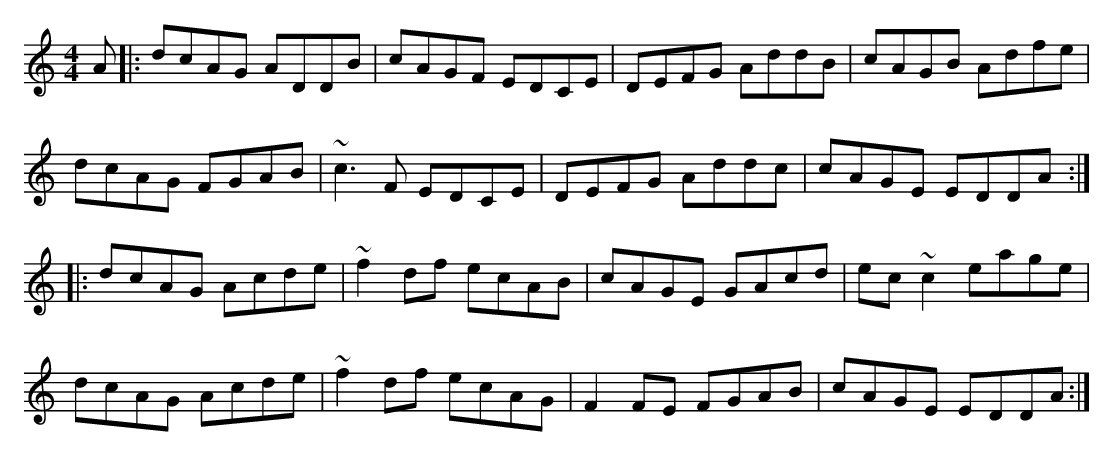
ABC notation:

X:1
M:4/4
K:Ddor
A|:dcAG ADDB|cAGF EDCE|DEFG AddB|cAGB Adfe|
dcAG FGAB|~c3F EDCE|DEFG Addc|cAGE EDDA:|
|:dcAG Acde|~f2df ecAB|cAGE GAcd|ec~c2 eage|
dcAG Acde|~f2df ecAG|F2FE FGAB|cAGE EDDA:|
